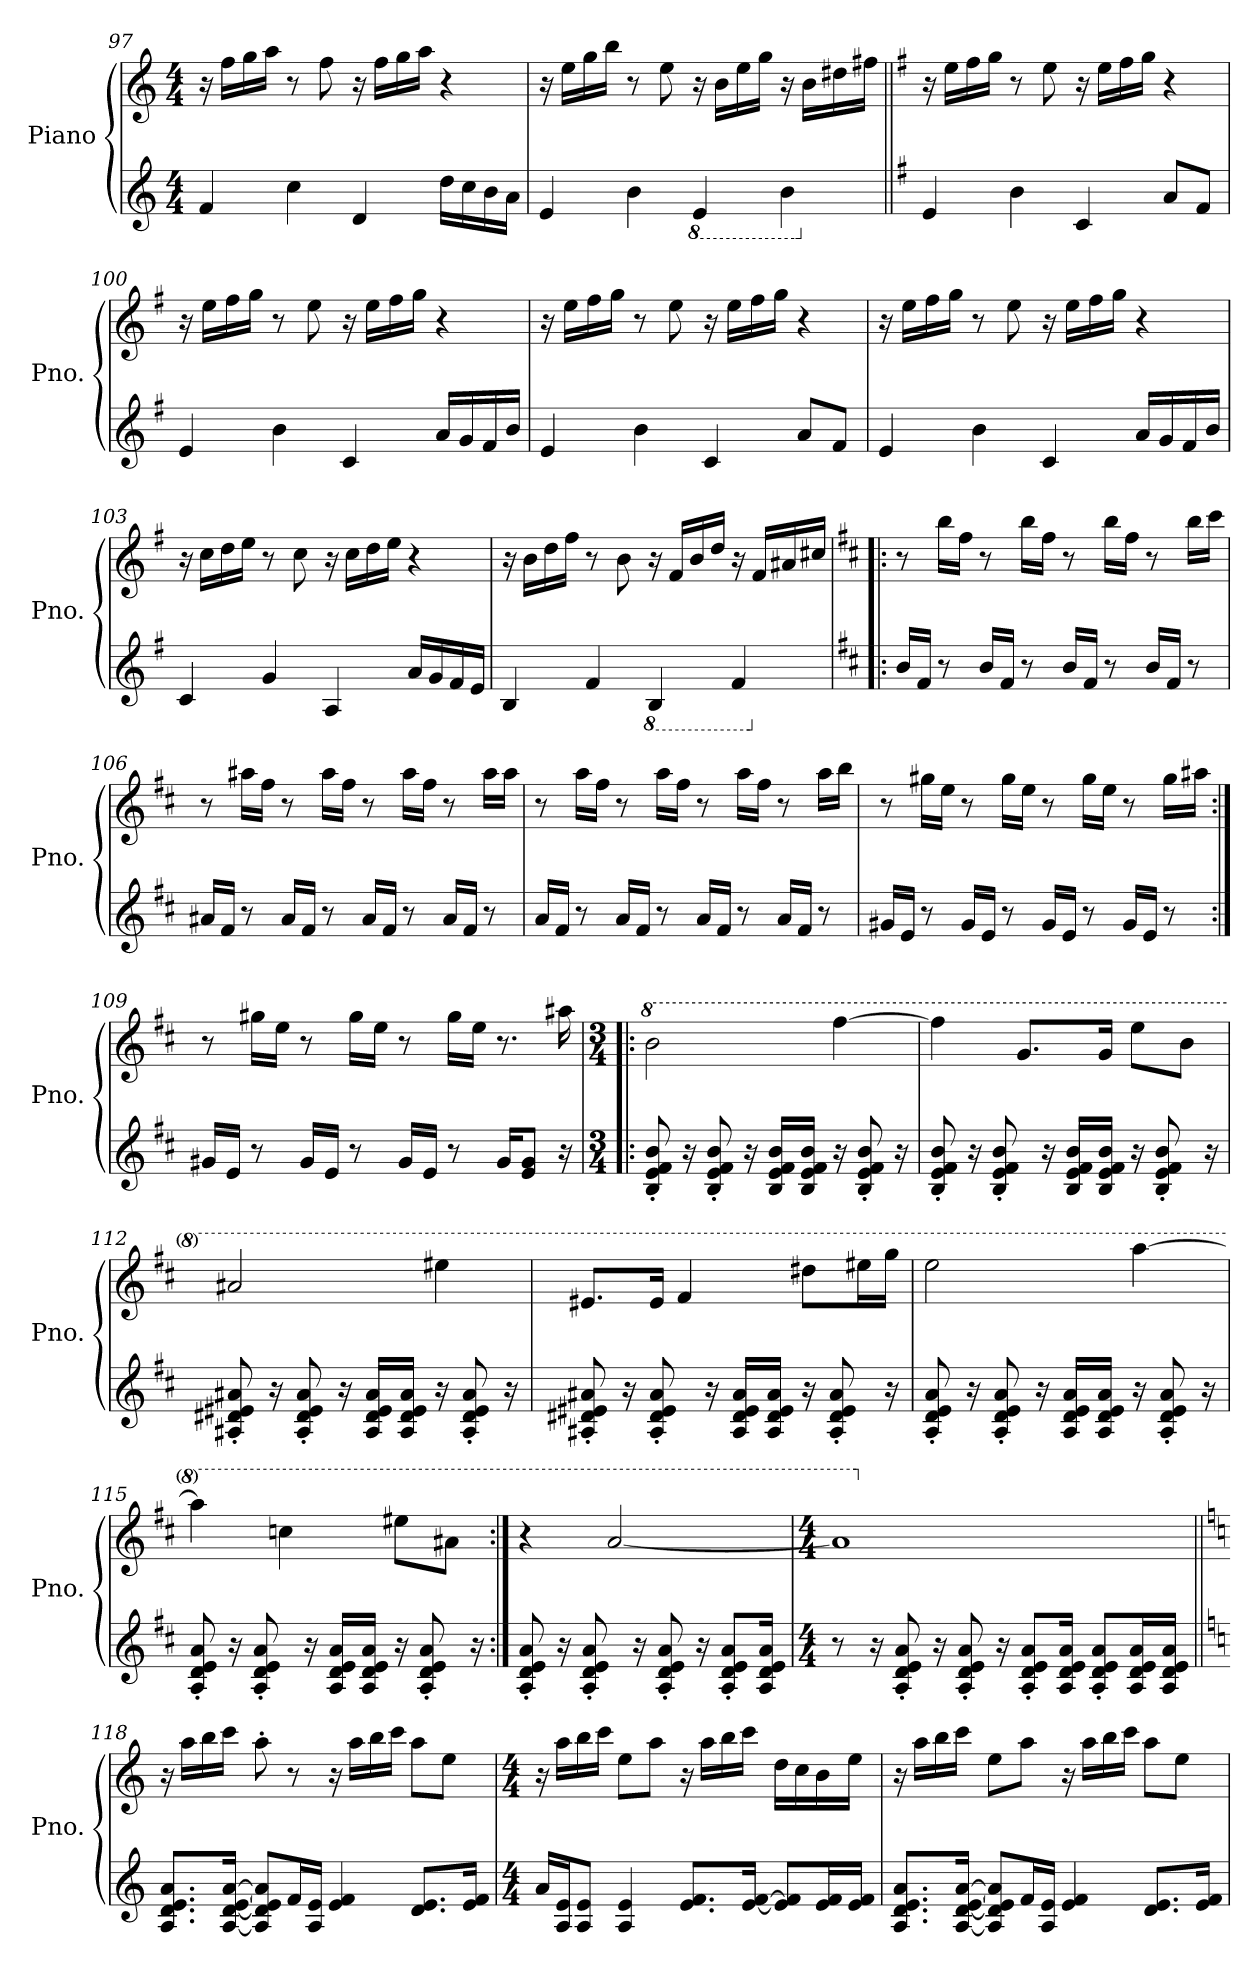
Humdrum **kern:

**kern	**kern	**dynam
*part1	*part1	*part1
*staff2	*staff1	*staff1/2
*I"Piano	*	*
*I'Pno.	*	*
*clefG2	*clefG2	*
*k[]	*k[]	*
*M4/4	*M4/4	*
=97	=97	=97
4f/	16r	.
.	16ff\LL	.
.	16gg\	.
.	16aa\JJ	.
4cc\	8r	.
.	8ff\	.
4d/	16r	.
.	16ff\LL	.
.	16gg\	.
.	16aa\JJ	.
16dd\LL	4r	.
16cc\	.	.
16b\	.	.
16a\JJ	.	.
=98	=98	=98
4e/	16r	.
.	16ee\LL	.
.	16gg\	.
.	16bb\JJ	.
4b\	8r	.
.	8ee\	.
*8ba	*	*
4E/	16r	.
.	16b\LL	.
.	16ee\	.
.	16gg\JJ	.
4B\	16r	.
.	16b\LL	.
.	16dd#X\	.
.	16ff#X\JJ	.
!!LO:PB:g=z
=99||	=99||	=99||
*k[f#]	*k[f#]	*
*X8ba	*	*
4e/	16r	.
.	16ee\LL	.
.	16ff#\	.
.	16gg\JJ	.
4b\	8r	.
.	8ee\	.
4c/	16r	.
.	16ee\LL	.
.	16ff#\	.
.	16gg\JJ	.
8a/L	4r	.
8f#/J	.	.
=100	=100	=100
4e/	16r	.
.	16ee\LL	.
.	16ff#\	.
.	16gg\JJ	.
4b\	8r	.
.	8ee\	.
4c/	16r	.
.	16ee\LL	.
.	16ff#\	.
.	16gg\JJ	.
16a/LL	4r	.
16g/	.	.
16f#/	.	.
16b/JJ	.	.
=101	=101	=101
4e/	16r	.
.	16ee\LL	.
.	16ff#\	.
.	16gg\JJ	.
4b\	8r	.
.	8ee\	.
4c/	16r	.
.	16ee\LL	.
.	16ff#\	.
.	16gg\JJ	.
8a/L	4r	.
8f#/J	.	.
!!LO:LB:g=z
=102	=102	=102
4e/	16r	.
.	16ee\LL	.
.	16ff#\	.
.	16gg\JJ	.
4b\	8r	.
.	8ee\	.
4c/	16r	.
.	16ee\LL	.
.	16ff#\	.
.	16gg\JJ	.
16a/LL	4r	.
16g/	.	.
16f#/	.	.
16b/JJ	.	.
=103	=103	=103
4c/	16r	.
.	16cc\LL	.
.	16dd\	.
.	16ee\JJ	.
4g/	8r	.
.	8cc\	.
4A/	16r	.
.	16cc\LL	.
.	16dd\	.
.	16ee\JJ	.
16a/LL	4r	.
16g/	.	.
16f#/	.	.
16e/JJ	.	.
=104	=104	=104
4B/	16r	.
.	16b\LL	.
.	16dd\	.
.	16ff#\JJ	.
4f#/	8r	.
.	8b\	.
*8ba	*	*
4BB/	16r	.
.	16f#/LL	.
.	16b/	.
.	16dd/JJ	.
4F#/	16r	.
.	16f#/LL	.
.	16a#X/	.
.	16cc#X/JJ	.
!!LO:LB:g=z
=105!|:	=105!|:	=105!|:
*k[f#c#]	*k[f#c#]	*
*X8ba	*	*
16b/LL	8r	.
16f#/JJ	.	.
8r	16bb\LL	.
.	16ff#\JJ	.
16b/LL	8r	.
16f#/JJ	.	.
8r	16bb\LL	.
.	16ff#\JJ	.
16b/LL	8r	.
16f#/JJ	.	.
8r	16bb\LL	.
.	16ff#\JJ	.
16b/LL	8r	.
16f#/JJ	.	.
8r	16bb\LL	.
.	16ccc#\JJ	.
=106	=106	=106
16a#X/LL	8r	.
16f#/JJ	.	.
8r	16aa#X\LL	.
.	16ff#\JJ	.
16a#/LL	8r	.
16f#/JJ	.	.
8r	16aa#\LL	.
.	16ff#\JJ	.
16a#/LL	8r	.
16f#/JJ	.	.
8r	16aa#\LL	.
.	16ff#\JJ	.
16a#/LL	8r	.
16f#/JJ	.	.
8r	16aa#\LL	.
.	16aa#\JJ	.
!!LO:LB:g=z
=107	=107	=107
16a/LL	8r	.
16f#/JJ	.	.
8r	16aa\LL	.
.	16ff#\JJ	.
16a/LL	8r	.
16f#/JJ	.	.
8r	16aa\LL	.
.	16ff#\JJ	.
16a/LL	8r	.
16f#/JJ	.	.
8r	16aa\LL	.
.	16ff#\JJ	.
16a/LL	8r	.
16f#/JJ	.	.
8r	16aa\LL	.
.	16bb\JJ	.
=108	=108	=108
16g#X/LL	8r	.
16e/JJ	.	.
8r	16gg#X\LL	.
.	16ee\JJ	.
16g#/LL	8r	.
16e/JJ	.	.
8r	16gg#\LL	.
.	16ee\JJ	.
16g#/LL	8r	.
16e/JJ	.	.
8r	16gg#\LL	.
.	16ee\JJ	.
16g#/LL	8r	.
16e/JJ	.	.
8r	16gg#\LL	.
.	16aa#X\JJ	.
!!LO:LB:g=z
=109:|!	=109:|!	=109:|!
16g#X/LL	8r	.
16e/JJ	.	.
8r	16gg#X\LL	.
.	16ee\JJ	.
16g#/LL	8r	.
16e/JJ	.	.
8r	16gg#\LL	.
.	16ee\JJ	.
16g#/LL	8r	.
16e/JJ	.	.
8r	16gg#\LL	.
.	16ee\JJ	.
16g#/KL	8.r	.
8e/ 8g#/J	.	.
16r	16aa#X\	.
=110!|:	=110!|:	=110!|:
*M3/4	*M3/4	*
*	*8va	*
!	!	!LO:DY:b=2
!	!	!LO:DY:n=1:b
8B/' 8e/' 8f#/' 8b/'	2bb\	p f
16r	.	.
8B/' 8e/' 8f#/' 8b/'	.	.
16r	.	.
16B/ 16e/ 16f#/ 16b/LL	.	.
16B/ 16e/ 16f#/ 16b/JJ	.	.
16r	[4fff#\	.
8B/' 8e/' 8f#/' 8b/'	.	.
16r	.	.
=111	=111	=111
8B/' 8e/' 8f#/' 8b/'	4fff#\]	.
16r	.	.
8B/' 8e/' 8f#/' 8b/'	.	.
.	8.gg/L	.
16r	.	.
16B/ 16e/ 16f#/ 16b/LL	.	.
16B/ 16e/ 16f#/ 16b/JJ	16gg/Jk	.
16r	8eee\L	.
8B/' 8e/' 8f#/' 8b/'	.	.
.	8bb\J	.
16r	.	.
!!LO:PB:g=z
=112	=112	=112
8A#X/' 8d#X/' 8e#X/' 8a#X/'	2aa#X/	.
16r	.	.
8A#/' 8d#/' 8e#/' 8a#/'	.	.
16r	.	.
16A#/ 16d#/ 16e#/ 16a#/LL	.	.
16A#/ 16d#/ 16e#/ 16a#/JJ	.	.
16r	4eee#X\	.
8A#/' 8d#/' 8e#/' 8a#/'	.	.
16r	.	.
=113	=113	=113
8A#X/' 8d#X/' 8e#X/' 8a#X/'	8.ee#X/L	.
16r	.	.
8A#/' 8d#/' 8e#/' 8a#/'	16ee#/Jk	.
.	4ff#/	.
16r	.	.
16A#/ 16d#/ 16e#/ 16a#/LL	.	.
16A#/ 16d#/ 16e#/ 16a#/JJ	.	.
16r	8ddd#X\L	.
8A#/' 8d#/' 8e#/' 8a#/'	.	.
.	16eee#X\L	.
16r	16ggg\JJ	.
=114	=114	=114
8A/' 8d/' 8e/' 8a/'	2eee\	.
16r	.	.
8A/' 8d/' 8e/' 8a/'	.	.
16r	.	.
16A/ 16d/ 16e/ 16a/LL	.	.
16A/ 16d/ 16e/ 16a/JJ	.	.
16r	[4aaa\	.
8A/' 8d/' 8e/' 8a/'	.	.
16r	.	.
!!LO:LB:g=z
=115	=115	=115
8A/' 8d/' 8e/' 8a/'	4aaa\]	.
16r	.	.
8A/' 8d/' 8e/' 8a/'	.	.
.	4cccn\	.
16r	.	.
16A/ 16d/ 16e/ 16a/LL	.	.
16A/ 16d/ 16e/ 16a/JJ	.	.
16r	8eee#X\L	.
8A/' 8d/' 8e/' 8a/'	.	.
.	8aa#X\J	.
16r	.	.
=116:|!	=116:|!	=116:|!
8A/' 8d/' 8e/' 8a/'	4r	.
16r	.	.
8A/' 8d/' 8e/' 8a/'	.	.
.	[2aa/	.
16r	.	.
8A/' 8d/' 8e/' 8a/'	.	.
16r	.	.
8A/' 8d/' 8e/' 8a/'L	.	.
16A/ 16d/ 16e/ 16a/Jk	.	.
=117	=117	=117
*M4/4	*M4/4	*
8r	1aa]	.
16r	.	.
8A/' 8d/' 8e/' 8a/'	.	.
16r	.	.
8A/' 8d/' 8e/' 8a/'	.	.
16r	.	.
8A/' 8d/' 8e/' 8a/'L	.	.
16A/ 16d/ 16e/ 16a/Jk	.	.
8A/' 8d/' 8e/' 8a/'L	.	.
16A/ 16d/ 16e/ 16a/L	.	.
16A/ 16d/ 16e/ 16a/JJ	.	.
!!LO:LB:g=z
=118||	=118||	=118||
*k[]	*k[]	*
*	*X8va	*
!	!	!LO:DY:b=2
!	!	!LO:DY:n=1:b
8.A/ 8.d/ 8.e/ 8.a/L	16r	p mp
.	16aa\LL	.
.	16bb\	.
[16A/ [16d/ [16e/ [16a/Jk	16ccc\JJ	.
8A/] 8d/] 8e/] 8a/]L	8aa'\	.
16f/L	8r	.
16A/ 16e/JJ	.	.
4e/ 4f/	16r	.
.	16aa\LL	.
.	16bb\	.
.	16ccc\JJ	.
8.d/ 8.e/L	8aa\L	.
.	8ee\J	.
16e/ 16f/Jk	.	.
=119	=119	=119
*M4/4	*M4/4	*
16a/LL	16r	.
16A/ 16e/J	16aa\LL	.
8A/ 8e/J	16bb\	.
.	16ccc\JJ	.
4A/ 4e/	8ee\L	.
.	8aa\J	.
8.e/ 8.f/L	16r	.
.	16aa\LL	.
.	16bb\	.
[16e/ [16f/Jk	16ccc\JJ	.
8e/] 8f/]L	16dd\LL	.
.	16cc\	.
16e/ 16f/L	16b\	.
16e/ 16f/JJ	16ee\JJ	.
!!LO:LB:g=z
=120	=120	=120
8.A/ 8.d/ 8.e/ 8.a/L	16r	.
.	16aa\LL	.
.	16bb\	.
[16A/ [16d/ [16e/ [16a/Jk	16ccc\JJ	.
8A/] 8d/] 8e/] 8a/]L	8ee\L	.
16f/L	8aa\J	.
16A/ 16e/JJ	.	.
4e/ 4f/	16r	.
.	16aa\LL	.
.	16bb\	.
.	16ccc\JJ	.
8.d/ 8.e/L	8aa\L	.
.	8ee\J	.
16e/ 16f/Jk	.	.
=	=	=
*-	*-	*-
